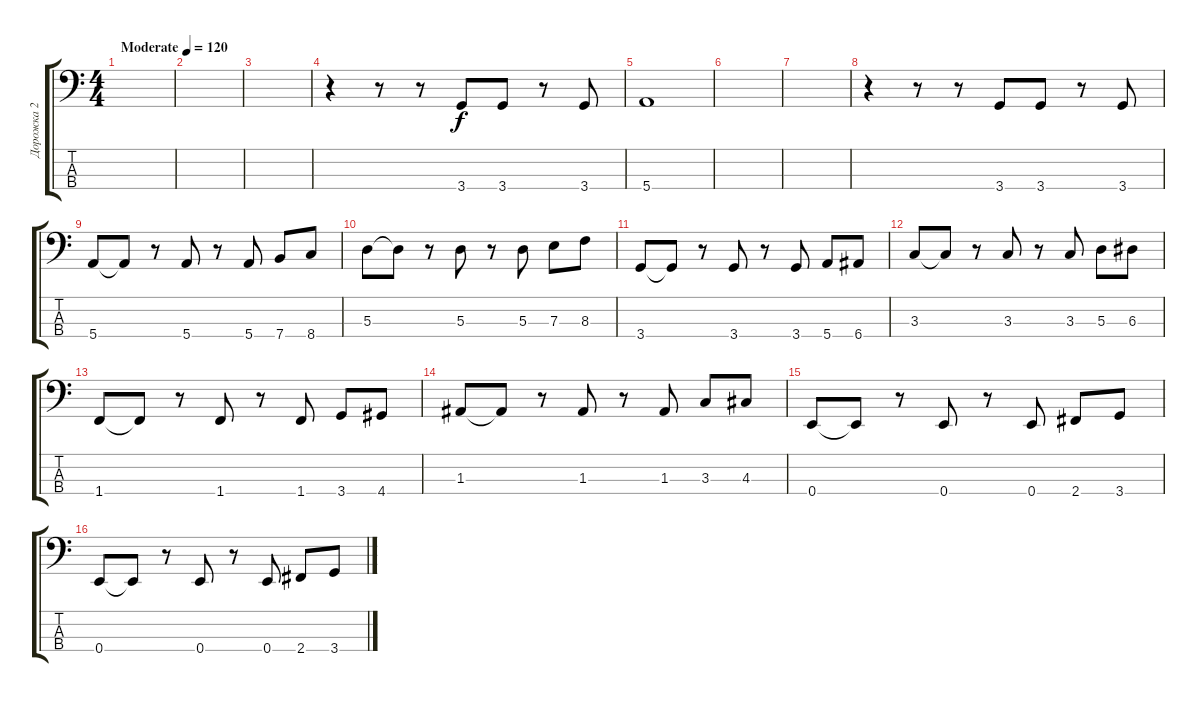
\track ("Дорожка 2" "Дорожка 2") {instrument electricbassfinger}
\staff {score tabs}
\tuning (G2 D2 A1 E1) {hide}
\ts (4 4)
\tempo (120 "Moderate")
\clef f4
\ks c
|
|
|
r.4 r.8 r.8 3.4.8 3.4.8 r.8 3.4.8 |
5.4.1 |
|
|
r.4 r.8 r.8 3.4.8 3.4.8 r.8 3.4.8 |
5.4.8 5.4{t}.8 r.8 5.4.8 r.8 5.4.8 7.4.8 8.4.8 |
5.3.8 5.3{t}.8 r.8 5.3.8 r.8 5.3.8 7.3.8 8.3.8 |
3.4.8 3.4{t}.8 r.8 3.4.8 r.8 3.4.8 5.4.8 6.4.8 |
3.3.8 3.3{t}.8 r.8 3.3.8 r.8 3.3.8 5.3.8 6.3.8 |
1.4.8 1.4{t}.8 r.8 1.4.8 r.8 1.4.8 3.4.8 4.4.8 |
1.3.8 1.3{t}.8 r.8 1.3.8 r.8 1.3.8 3.3.8 4.3.8 |
0.4.8 0.4{t}.8 r.8 0.4.8 r.8 0.4.8 2.4.8 3.4.8 |
0.4.8 0.4{t}.8 r.8 0.4.8 r.8 0.4.8 2.4.8 3.4.8
